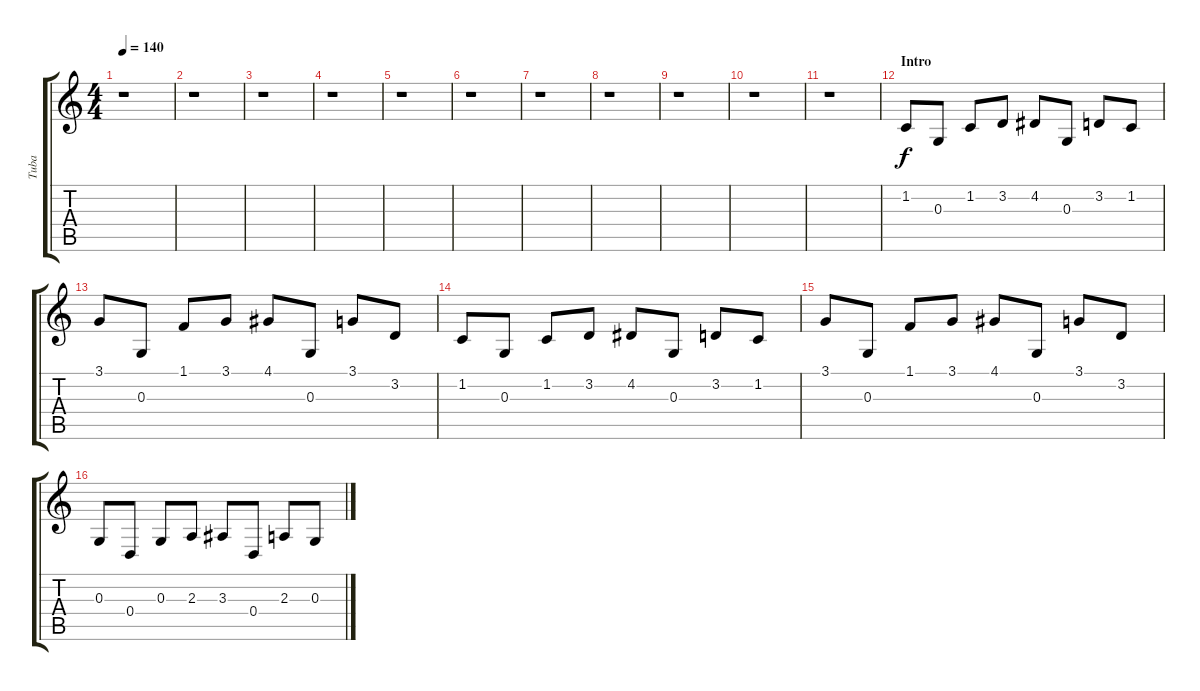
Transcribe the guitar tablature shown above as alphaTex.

\track ("Tuba" "Tuba") {instrument tuba}
\staff {score tabs}
\tuning (E4 B3 G3 D3 A2 E2) {hide}
\ts (4 4)
\tempo 140
\clef g2
\ks c
r.1{dy f} |
r.1 |
r.1 |
r.1 |
r.1 |
r.1 |
r.1 |
r.1 |
r.1 |
r.1 |
r.1 |
\section ("" "Intro")
1.2.8 0.3.8 1.2.8 3.2.8 4.2.8 0.3.8 3.2.8 1.2.8 |
3.1.8 0.3.8 1.1.8 3.1.8 4.1.8 0.3.8 3.1.8 3.2.8 |
1.2.8 0.3.8 1.2.8 3.2.8 4.2.8 0.3.8 3.2.8 1.2.8 |
3.1.8 0.3.8 1.1.8 3.1.8 4.1.8 0.3.8 3.1.8 3.2.8 |
0.3.8 0.4.8 0.3.8 2.3.8 3.3.8 0.4.8 2.3.8 0.3.8
